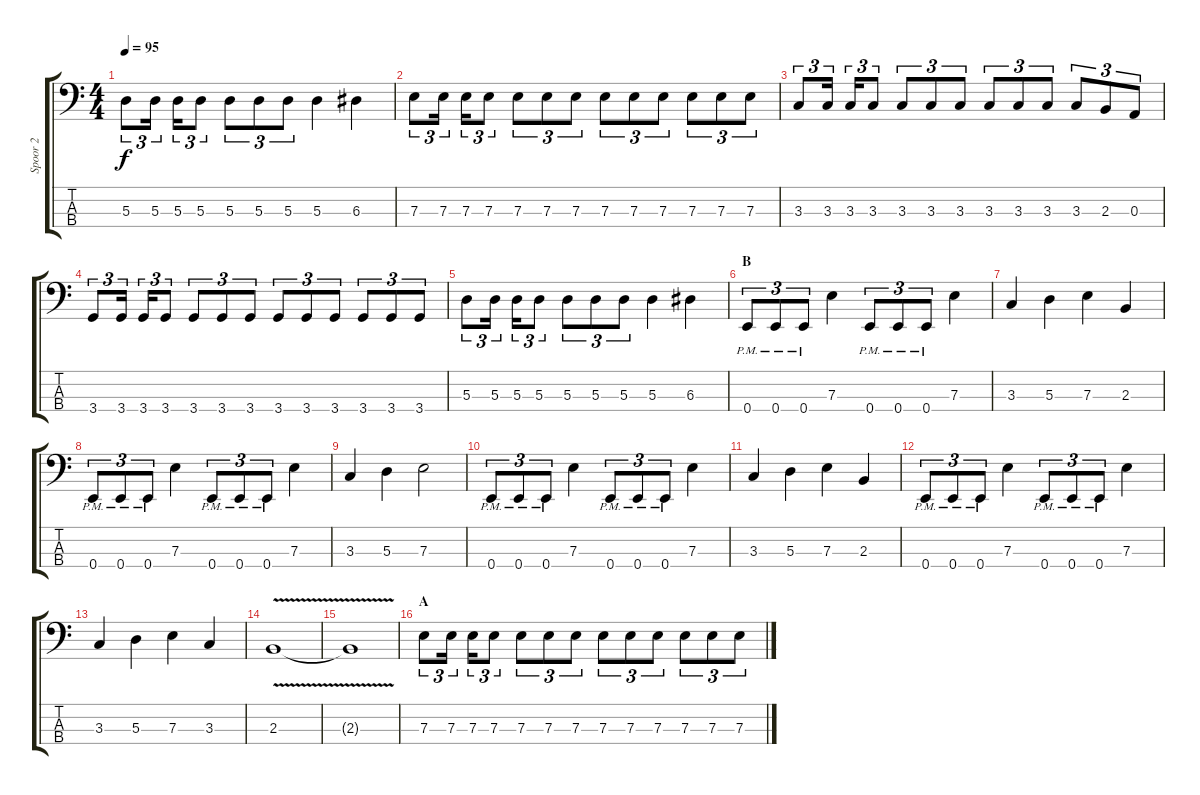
\track ("Spoor 2" "Spoor 2") {instrument slapbass2}
\staff {score tabs}
\tuning (G2 D2 A1 E1) {hide}
\ts (4 4)
\tempo 95
\clef f4
\ks c
5.3.8{tu (3 2) dy f} 5.3.16{tu (3 2)} 5.3.16{tu (3 2)} 5.3.8{tu (3 2)} 5.3.8{tu (3 2)} 5.3.8{tu (3 2)} 5.3.8{tu (3 2)} 5.3.4 6.3.4 |
7.3.8{tu (3 2)} 7.3.16{tu (3 2)} 7.3.16{tu (3 2)} 7.3.8{tu (3 2)} 7.3.8{tu (3 2)} 7.3.8{tu (3 2)} 7.3.8{tu (3 2)} 7.3.8{tu (3 2)} 7.3.8{tu (3 2)} 7.3.8{tu (3 2)} 7.3.8{tu (3 2)} 7.3.8{tu (3 2)} 7.3.8{tu (3 2)} |
3.3.8{tu (3 2)} 3.3.16{tu (3 2)} 3.3.16{tu (3 2)} 3.3.8{tu (3 2)} 3.3.8{tu (3 2)} 3.3.8{tu (3 2)} 3.3.8{tu (3 2)} 3.3.8{tu (3 2)} 3.3.8{tu (3 2)} 3.3.8{tu (3 2)} 3.3.8{tu (3 2)} 2.3.8{tu (3 2)} 0.3.8{tu (3 2)} |
3.4.8{tu (3 2)} 3.4.16{tu (3 2)} 3.4.16{tu (3 2)} 3.4.8{tu (3 2)} 3.4.8{tu (3 2)} 3.4.8{tu (3 2)} 3.4.8{tu (3 2)} 3.4.8{tu (3 2)} 3.4.8{tu (3 2)} 3.4.8{tu (3 2)} 3.4.8{tu (3 2)} 3.4.8{tu (3 2)} 3.4.8{tu (3 2)} |
5.3.8{tu (3 2)} 5.3.16{tu (3 2)} 5.3.16{tu (3 2)} 5.3.8{tu (3 2)} 5.3.8{tu (3 2)} 5.3.8{tu (3 2)} 5.3.8{tu (3 2)} 5.3.4 6.3.4 |
\section ("" "B")
0.4{pm}.8{tu (3 2)} 0.4{pm}.8{tu (3 2)} 0.4{pm}.8{tu (3 2)} 7.3.4 0.4{pm}.8{tu (3 2)} 0.4{pm}.8{tu (3 2)} 0.4{pm}.8{tu (3 2)} 7.3.4 |
3.3.4 5.3.4 7.3.4 2.3.4 |
0.4{pm}.8{tu (3 2)} 0.4{pm}.8{tu (3 2)} 0.4{pm}.8{tu (3 2)} 7.3.4 0.4{pm}.8{tu (3 2)} 0.4{pm}.8{tu (3 2)} 0.4{pm}.8{tu (3 2)} 7.3.4 |
3.3.4 5.3.4 7.3.2 |
0.4{pm}.8{tu (3 2)} 0.4{pm}.8{tu (3 2)} 0.4{pm}.8{tu (3 2)} 7.3.4 0.4{pm}.8{tu (3 2)} 0.4{pm}.8{tu (3 2)} 0.4{pm}.8{tu (3 2)} 7.3.4 |
3.3.4 5.3.4 7.3.4 2.3.4 |
0.4{pm}.8{tu (3 2)} 0.4{pm}.8{tu (3 2)} 0.4{pm}.8{tu (3 2)} 7.3.4 0.4{pm}.8{tu (3 2)} 0.4{pm}.8{tu (3 2)} 0.4{pm}.8{tu (3 2)} 7.3.4 |
3.3.4 5.3.4 7.3.4 3.3.4 |
2.3{v}.1 |
2.3{t}.1 |
\section ("" "A")
7.3.8{tu (3 2)} 7.3.16{tu (3 2)} 7.3.16{tu (3 2)} 7.3.8{tu (3 2)} 7.3.8{tu (3 2)} 7.3.8{tu (3 2)} 7.3.8{tu (3 2)} 7.3.8{tu (3 2)} 7.3.8{tu (3 2)} 7.3.8{tu (3 2)} 7.3.8{tu (3 2)} 7.3.8{tu (3 2)} 7.3.8{tu (3 2)}
